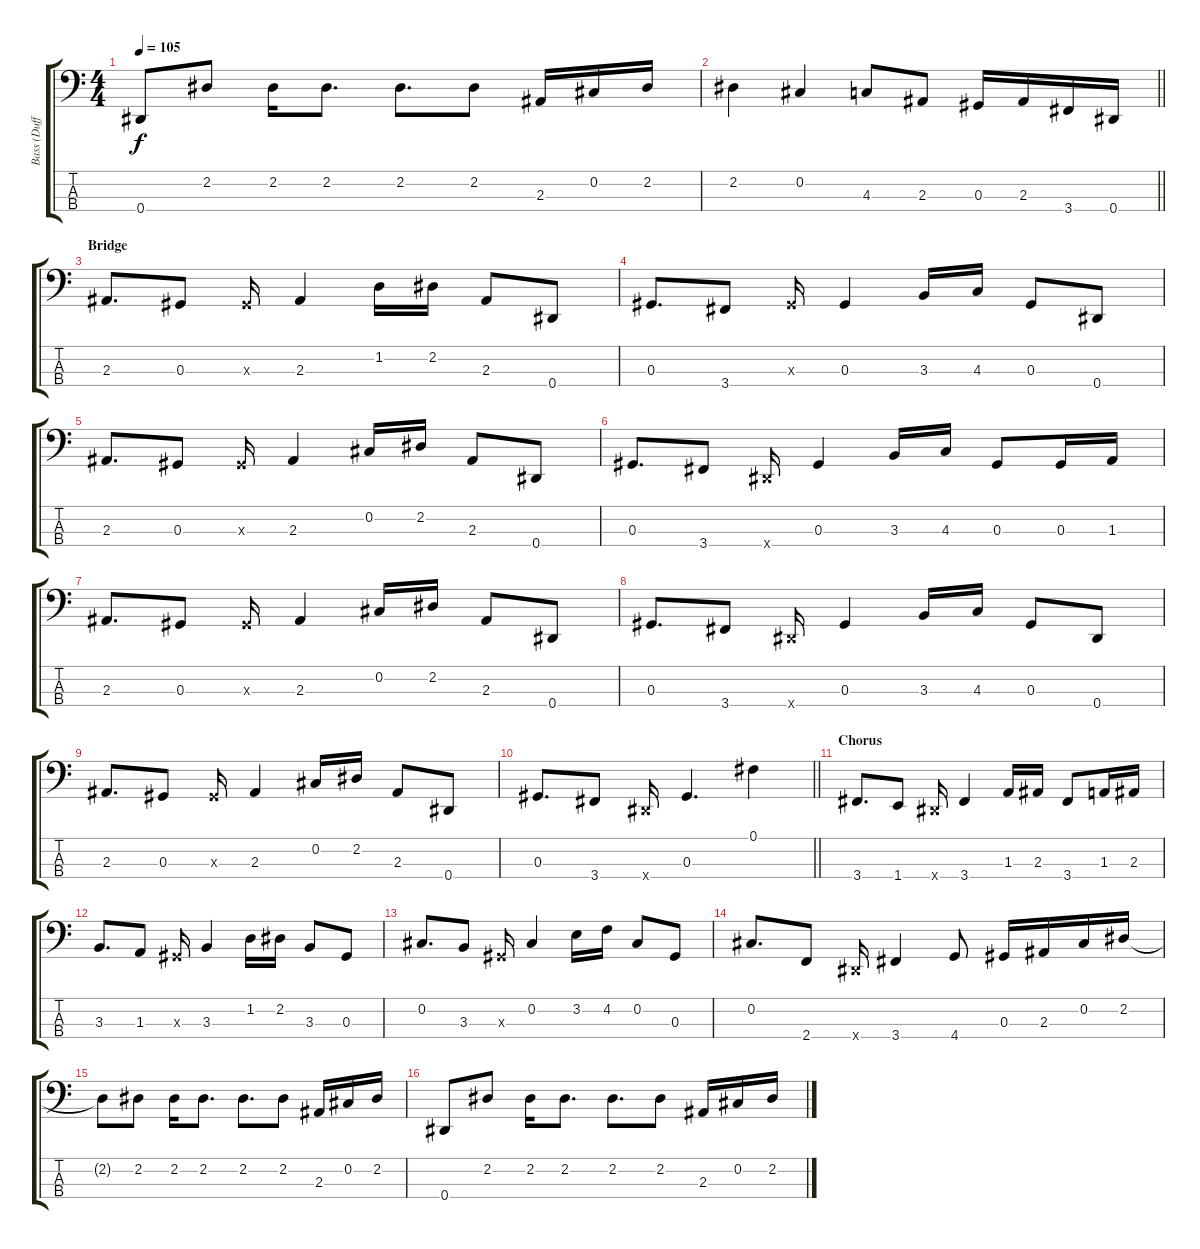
\track ("Bass (Duff)" "Bass (Duff") {instrument electricbasspick}
\staff {score tabs}
\tuning (Gb2 Db2 Ab1 Eb1) {hide}
\ts (4 4)
\tempo 105
\clef f4
\ks c
0.4.8{dy f} 2.2.8 2.2.16 2.2.8{d} 2.2.8{d} 2.2.8 2.3.16 0.2.16 2.2.16 |
\barLineRight lightlight
2.2.4 0.2.4 4.3.8 2.3.8 0.3.16 2.3.16 3.4.16 0.4.16 |
\section ("" "Bridge")
2.3.8{d} 0.3.8 0.3{x}.16 2.3.4 1.2.16 2.2.16 2.3.8 0.4.8 |
0.3.8{d} 3.4.8 0.3{x}.16 0.3.4 3.3.16 4.3.16 0.3.8 0.4.8 |
2.3.8{d} 0.3.8 0.3{x}.16 2.3.4 0.2.16 2.2.16 2.3.8 0.4.8 |
0.3.8{d} 3.4.8 0.4{x}.16 0.3.4 3.3.16 4.3.16 0.3.8 0.3.16 1.3.16 |
2.3.8{d} 0.3.8 0.3{x}.16 2.3.4 0.2.16 2.2.16 2.3.8 0.4.8 |
0.3.8{d} 3.4.8 0.4{x}.16 0.3.4 3.3.16 4.3.16 0.3.8 0.4.8 |
2.3.8{d} 0.3.8 0.3{x}.16 2.3.4 0.2.16 2.2.16 2.3.8 0.4.8 |
\barLineRight lightlight
0.3.8{d} 3.4.8 0.4{x}.16 0.3.4{d} 0.1.4 |
\section ("" "Chorus")
3.4.8{d} 1.4.8 0.4{x}.16 3.4.4 1.3.16 2.3.16 3.4.8 1.3.16 2.3.16 |
3.3.8{d} 1.3.8 0.3{x}.16 3.3.4 1.2.16 2.2.16 3.3.8 0.3.8 |
0.2.8{d} 3.3.8 0.3{x}.16 0.2.4 3.2.16 4.2.16 0.2.8 0.3.8 |
0.2.8{d} 2.4.8 0.4{x}.16 3.4.4 4.4.8 0.3.16 2.3.16 0.2.16 2.2.16 |
2.2{t}.8 2.2.8 2.2.16 2.2.8{d} 2.2.8{d} 2.2.8 2.3.16 0.2.16 2.2.16 |
0.4.8 2.2.8 2.2.16 2.2.8{d} 2.2.8{d} 2.2.8 2.3.16 0.2.16 2.2.16
